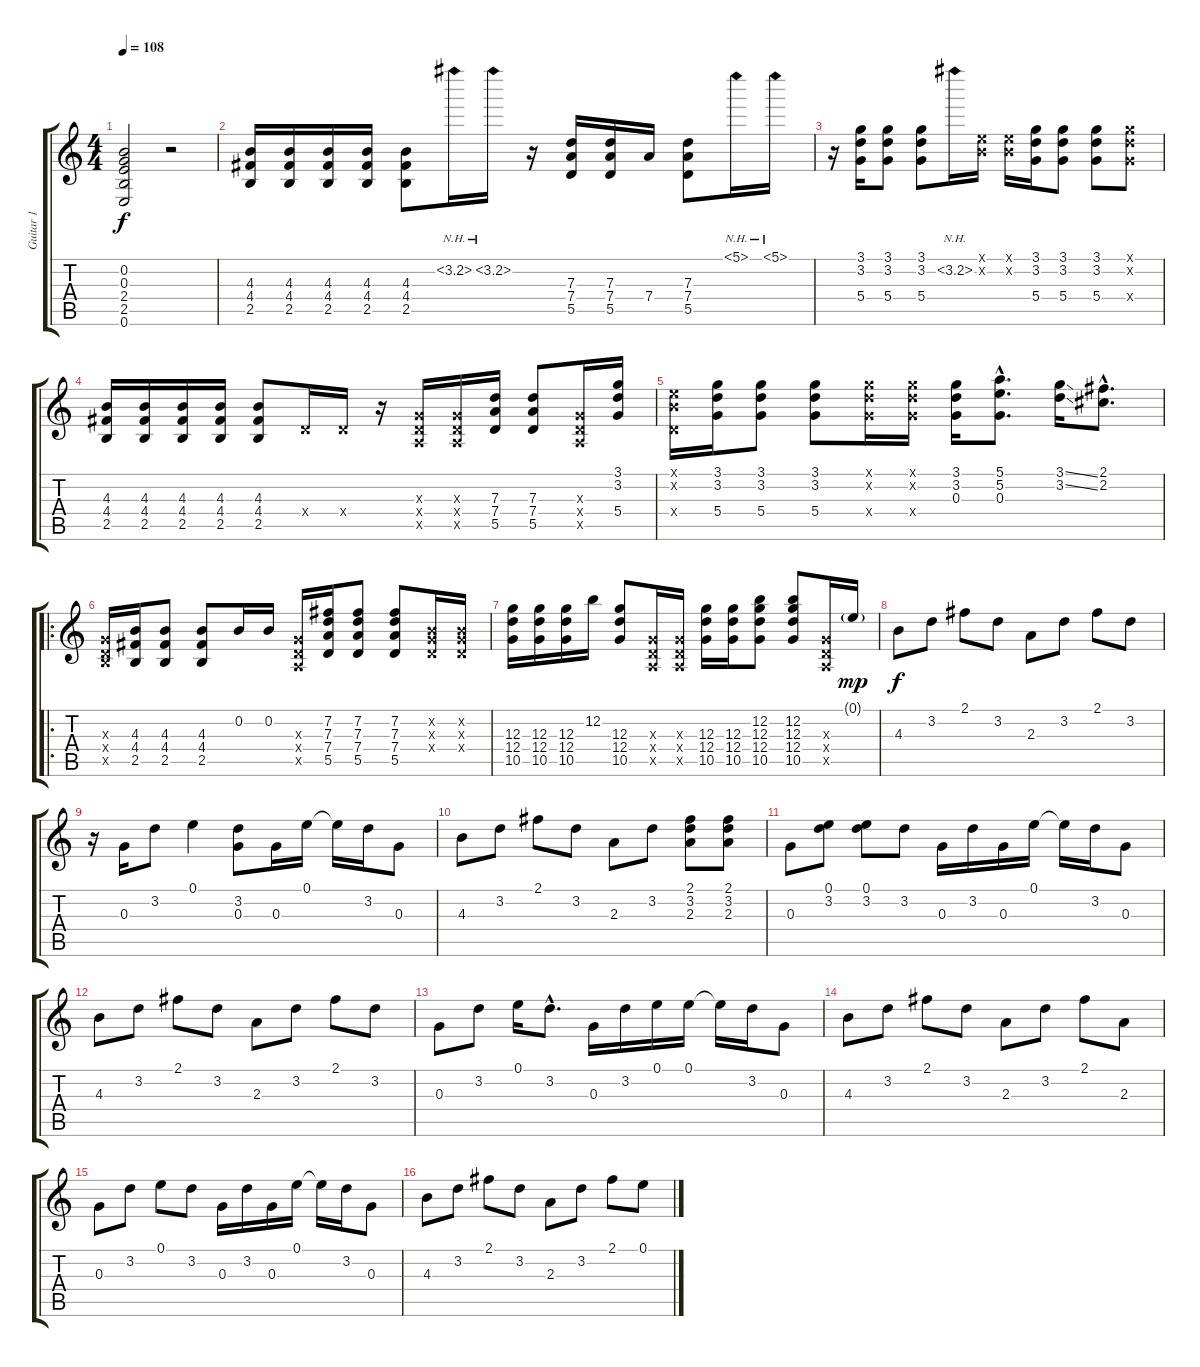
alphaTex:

\track ("Guitar 1" "Guitar 1") {instrument electricguitarclean}
\staff {score tabs}
\tuning (E4 B3 G3 D3 A2 E2) {hide}
\ts (4 4)
\tempo 108
\clef g2
\ks c
(0.2{t} 0.3{t} 2.4{t} 2.5{t} 0.6{t}).2{dy f} r.2 |
(4.3 4.4 2.5).16 (4.3 4.4 2.5).16 (4.3 4.4 2.5).16 (4.3 4.4 2.5).16 (4.3 4.4 2.5).8 3.2{nh}.16 3.2{nh}.16 r.16 (7.3 7.4 5.5).16 (7.3 7.4 5.5).16 7.4.16 (7.3 7.4 5.5).8 5.1{nh}.16 5.1{nh}.16 |
r.16 (3.1 3.2 5.4).16 (3.1 3.2 5.4).8 (3.1 3.2 5.4).8 3.2{nh}.16 (0.1{x} 0.2{x}).16 (0.1{x} 0.2{x}).16 (3.1 3.2 5.4).16 (3.1 3.2 5.4).8 (3.1 3.2 5.4).8 (3.1{x} 3.2{x} 5.4{x}).8 |
(4.3 4.4 2.5).16 (4.3 4.4 2.5).16 (4.3 4.4 2.5).16 (4.3 4.4 2.5).16 (4.3 4.4 2.5).8 0.4{x}.16 0.4{x}.16 r.16 (0.3{x} 0.4{x} 0.5{x}).16 (0.3{x} 0.4{x} 0.5{x}).16 (7.3 7.4 5.5).16 (7.3 7.4 5.5).8 (0.3{x} 0.4{x} 0.5{x}).16 (3.1 3.2 5.4).16 |
(0.1{x} 0.2{x} 0.4{x}).16 (3.1 3.2 5.4).16 (3.1 3.2 5.4).8 (3.1 3.2 5.4).8 (3.1{x} 3.2{x} 5.4{x}).16 (3.1{x} 3.2{x} 5.4{x}).16 (3.1 3.2 0.3).16 (5.1{hac} 5.2{hac} 0.3{hac}).8{d} (3.1{ss} 3.2{ss}).16 (2.1{hac} 2.2{hac}).8{d} |
\ro
(0.3{x} 0.4{x} 2.5{x}).16 (4.3 4.4 2.5).16 (4.3 4.4 2.5).8 (4.3 4.4 2.5).8 0.2.16 0.2.16 (0.3{x} 0.4{x} 0.5{x}).16 (7.2 7.3 7.4 5.5).16 (7.2 7.3 7.4 5.5).8 (7.2 7.3 7.4 5.5).8 (0.2{x} 0.3{x} 0.4{x}).16 (0.2{x} 0.3{x} 0.4{x}).16 |
(12.3 12.4 10.5).16 (12.3 12.4 10.5).16 (12.3 12.4 10.5).16 12.2.16 (12.3 12.4 10.5).8 (0.3{x} 0.4{x} 0.5{x}).16 (0.3{x} 0.4{x} 0.5{x}).16 (12.3 12.4 10.5).16 (12.3 12.4 10.5).16 (12.2 12.3 12.4 10.5).8 (12.2 12.3 12.4 10.5).8 (0.3{x} 0.4{x} 0.5{x}).16 0.1{g}.16{dy mp} |
4.3.8{dy f} 3.2.8 2.1.8 3.2.8 2.3.8 3.2.8 2.1.8 3.2.8 |
r.16 0.3.16 3.2.8 0.1.4 (3.2 0.3).8 0.3.16 0.1.16 0.1{t}.16 3.2.16 0.3.8 |
4.3.8 3.2.8 2.1.8 3.2.8 2.3.8 3.2.8 (2.1 3.2 2.3).8 (2.1 3.2 2.3).8 |
0.3.8 (0.1 3.2).8 (0.1 3.2).8 3.2.8 0.3.16 3.2.16 0.3.16 0.1.16 0.1{t}.16 3.2.16 0.3.8 |
4.3.8 3.2.8 2.1.8 3.2.8 2.3.8 3.2.8 2.1.8 3.2.8 |
0.3.8 3.2.8 0.1.16 3.2{hac}.8{d} 0.3.16 3.2.16 0.1.16 0.1.16 0.1{t}.16 3.2.16 0.3.8 |
4.3.8 3.2.8 2.1.8 3.2.8 2.3.8 3.2.8 2.1.8 2.3.8 |
0.3.8 3.2.8 0.1.8 3.2.8 0.3.16 3.2.16 0.3.16 0.1.16 0.1{t}.16 3.2.16 0.3.8 |
4.3.8 3.2.8 2.1.8 3.2.8 2.3.8 3.2.8 2.1.8 0.1.8
